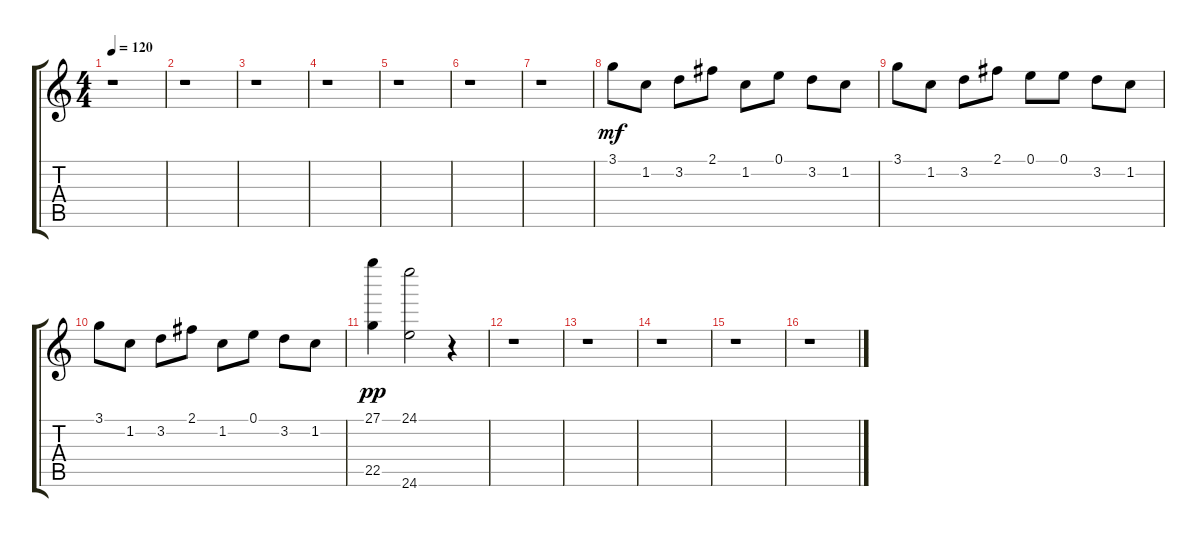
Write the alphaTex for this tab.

\track "" {instrument distortionguitar}
\staff {score tabs}
\tuning (E4 B3 G3 D3 A2 E2) {hide}
\ts (4 4)
\tempo 120
\clef g2
\ks c
r.1{dy pp} |
r.1 |
r.1 |
r.1 |
r.1 |
r.1 |
r.1 |
3.1.8{dy mf} 1.2.8 3.2.8 2.1.8 1.2.8 0.1.8 3.2.8 1.2.8 |
3.1.8 1.2.8 3.2.8 2.1.8 0.1.8 0.1.8 3.2.8 1.2.8 |
3.1.8 1.2.8 3.2.8 2.1.8 1.2.8 0.1.8 3.2.8 1.2.8 |
(27.1 22.5).4{dy pp} (24.1 24.6).2 r.4 |
r.1 |
r.1 |
r.1 |
r.1 |
r.1
